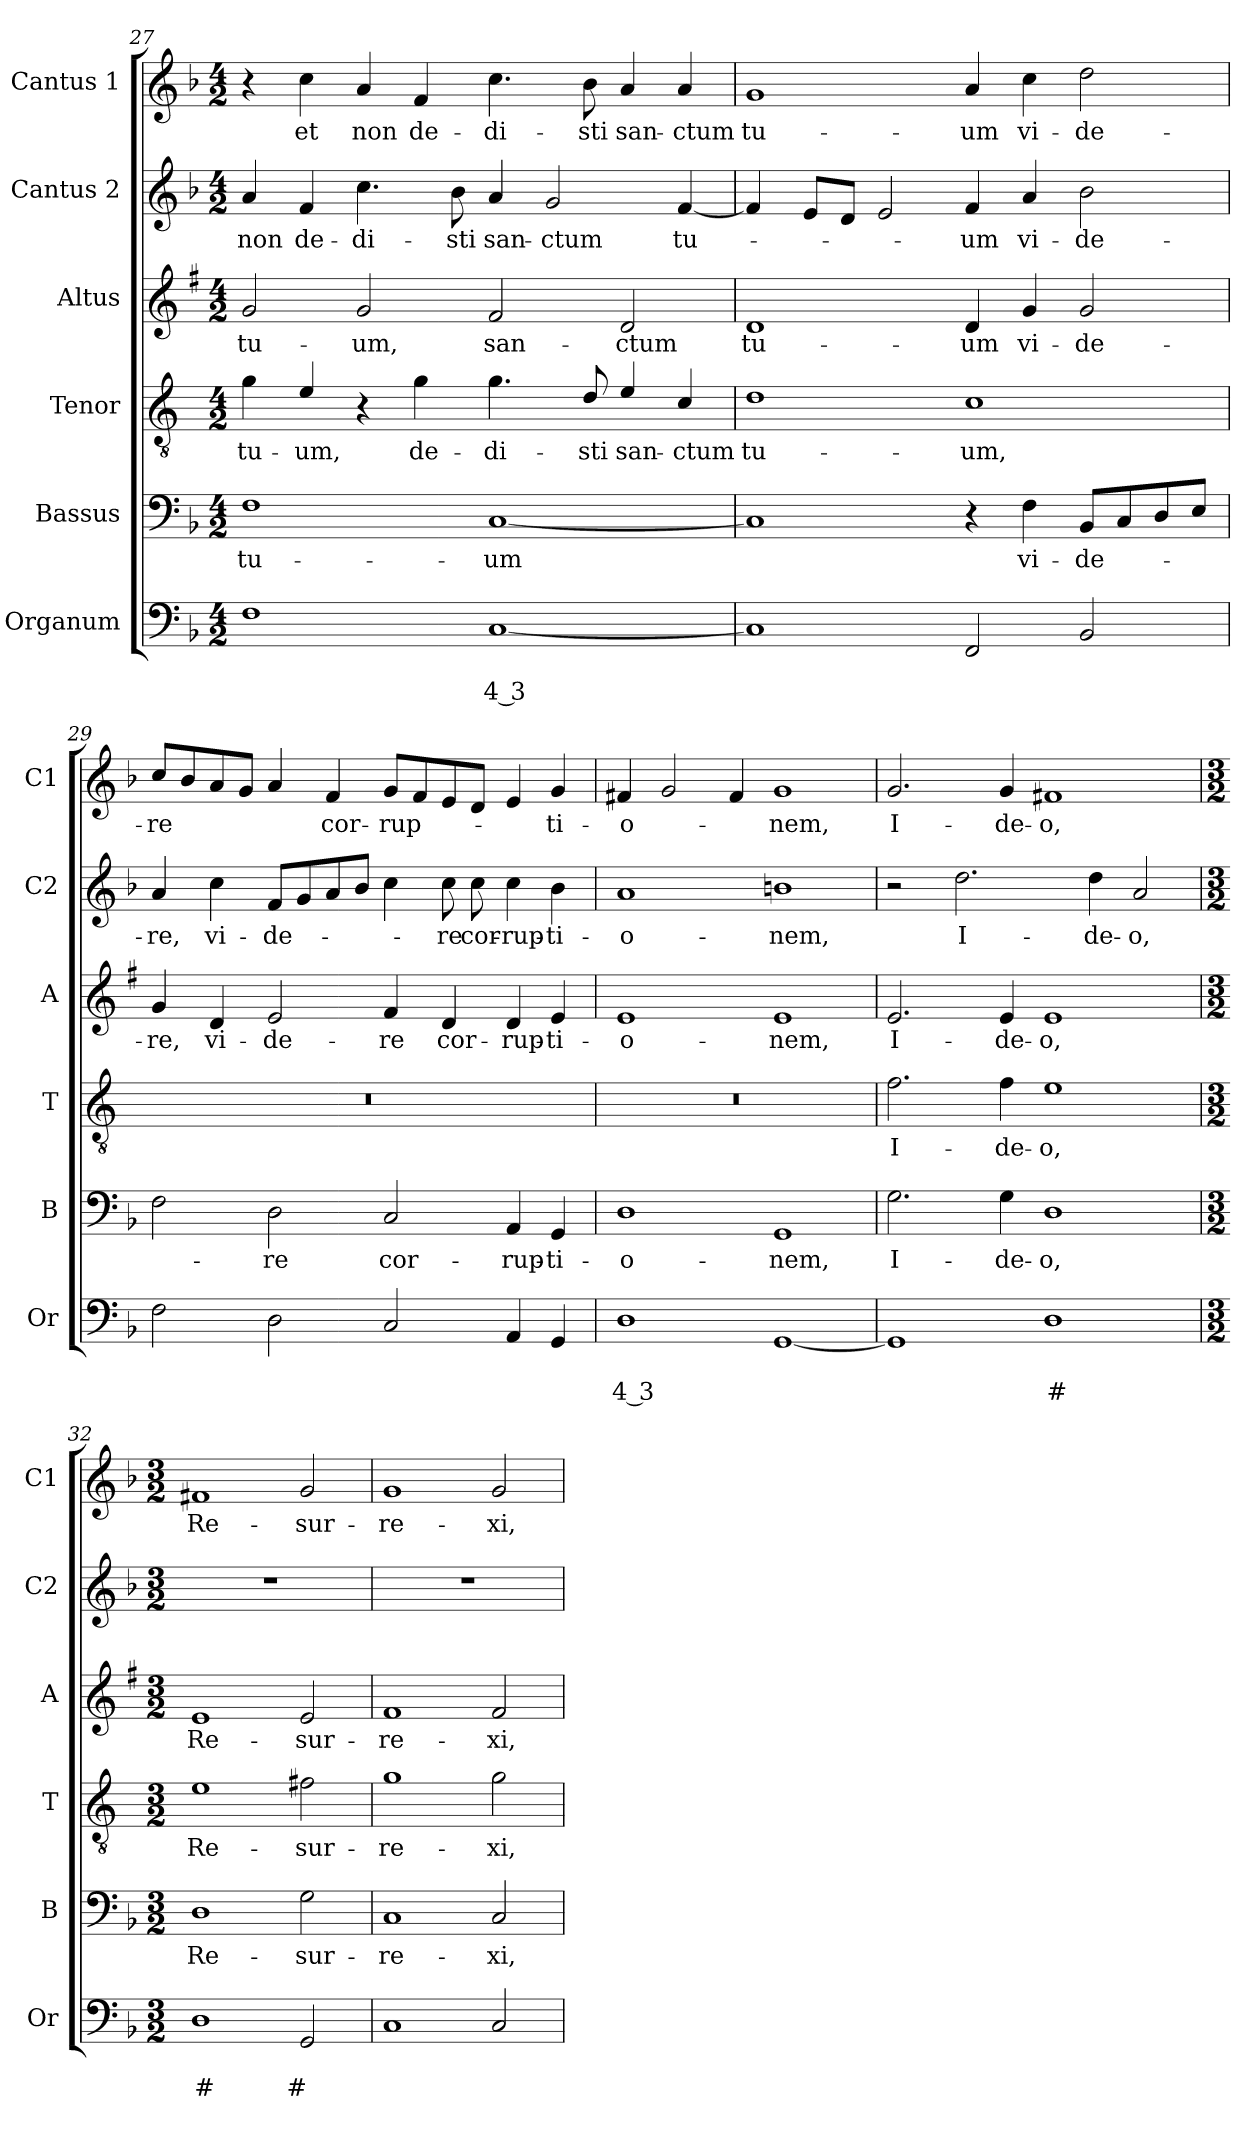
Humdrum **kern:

**kern	**text	**text	**kern	**text	**kern	**text	**kern	**text	**kern	**text	**kern	**text
*part6	*part6	*part6	*part5	*part5	*part4	*part4	*part3	*part3	*part2	*part2	*part1	*part1
*staff6	*staff6	*staff6	*staff5	*staff5	*staff4	*staff4	*staff3	*staff3	*staff2	*staff2	*staff1	*staff1
*I"Organum	*	*	*I"Bassus	*	*I"Tenor	*	*I"Altus	*	*I"Cantus 2	*	*I"Cantus 1	*
*I'Or	*	*	*I'B	*	*I'T	*	*I'A	*	*I'C2	*	*I'C1	*
!!LO:LB:g=z
*clefF4	*	*	*clefF4	*	*clefGv2	*	*clefG2	*	*clefG2	*	*clefG2	*
*	*	*	*	*	*ITrd4c7	*	*ITrd1c2	*	*	*	*	*
*k[b-]	*	*	*k[b-]	*	*k[b-]	*	*k[b-]	*	*k[b-]	*	*k[b-]	*
*F:	*	*	*F:	*	*F:	*	*F:	*	*F:	*	*F:	*
*M4/2	*	*	*M4/2	*	*M4/2	*	*M4/2	*	*M4/2	*	*M4/2	*
=27	=27	=27	=27	=27	=27	=27	=27	=27	=27	=27	=27	=27
!	!	!	!	!LO:LY:b	!	!LO:LY:b	!	!LO:LY:b	!	!LO:LY:b	!	!
1F	.	.	1F	tu-	4c\	tu-	2f/	tu-	4a/	non	4r	.
!	!	!	!	!	!	!LO:LY:b	!	!	!	!LO:LY:b	!	!LO:LY:b
.	.	.	.	.	4A/	-um,	.	.	4f/	de-	4cc\	et
!	!	!	!	!	!	!	!	!LO:LY:b	!	!LO:LY:b	!	!LO:LY:b
.	.	.	.	.	4r	.	2f/	-um,	4.cc\	-di-	4a/	non
!	!	!	!	!	!	!LO:LY:b	!	!	!	!	!	!LO:LY:b
.	.	.	.	.	4c\	de-	.	.	.	.	4f/	de-
!	!	!	!	!	!	!	!	!	!	!LO:LY:b	!	!
.	.	.	.	.	.	.	.	.	8b-\	-sti	.	.
!	!	!LO:LY:b	!	!LO:LY:b	!	!LO:LY:b	!	!LO:LY:b	!	!LO:LY:b	!	!LO:LY:b
[1C	.	4 3	[1C	-um	4.c\	-di-	2e/	san-	4a/	san-	4.cc\	-di-
!	!	!	!	!	!	!	!	!	!	!LO:LY:b	!	!
.	.	.	.	.	.	.	.	.	2g/	-ctum	.	.
!	!	!	!	!	!	!LO:LY:b	!	!	!	!	!	!LO:LY:b
.	.	.	.	.	8G/	-sti	.	.	.	.	8b-\	-sti
!	!	!	!	!	!	!LO:LY:b	!	!LO:LY:b	!	!	!	!LO:LY:b
.	.	.	.	.	4A/	san-	2c/	-ctum	.	.	4a/	san-
!	!	!	!	!	!	!LO:LY:b	!	!	!	!LO:LY:b	!	!LO:LY:b
.	.	.	.	.	4F/	-ctum	.	.	[4f/	tu-	4a/	-ctum
=28	=28	=28	=28	=28	=28	=28	=28	=28	=28	=28	=28	=28
!	!	!	!	!	!	!LO:LY:b	!	!LO:LY:b	!	!	!	!LO:LY:b
1C]	.	.	1C]	.	1G	tu-	1c	tu-	4f/]	.	1g	tu-
.	.	.	.	.	.	.	.	.	8e/L	.	.	.
.	.	.	.	.	.	.	.	.	8d/J	.	.	.
.	.	.	.	.	.	.	.	.	2e/	.	.	.
!	!	!	!	!	!	!LO:LY:b	!	!LO:LY:b	!	!LO:LY:b	!	!LO:LY:b
2FF/	.	.	4r	.	1F	-um,	4c/	-um	4f/	-um	4a/	-um
!	!	!	!	!LO:LY:b	!	!	!	!LO:LY:b	!	!LO:LY:b	!	!LO:LY:b
.	.	.	4F\	vi-	.	.	4f/	vi-	4a/	vi-	4cc\	vi-
!	!	!	!	!LO:LY:b	!	!	!	!LO:LY:b	!	!LO:LY:b	!	!LO:LY:b
2BB-/	.	.	8BB-/L	-de-	.	.	2f/	-de-	2b-\	-de-	2dd\	-de-
.	.	.	8C/	.	.	.	.	.	.	.	.	.
.	.	.	8D/	.	.	.	.	.	.	.	.	.
.	.	.	8E/J	.	.	.	.	.	.	.	.	.
=29	=29	=29	=29	=29	=29	=29	=29	=29	=29	=29	=29	=29
!	!	!	!	!	!	!	!	!LO:LY:b	!	!LO:LY:b	!	!LO:LY:b
2F\	.	.	2F\	.	0r	.	4f/	-re,	4a/	-re,	8cc/L	-re
.	.	.	.	.	.	.	.	.	.	.	8b-/	.
!	!	!	!	!	!	!	!	!LO:LY:b	!	!LO:LY:b	!	!
.	.	.	.	.	.	.	4c/	vi-	4cc\	vi-	8a/	.
.	.	.	.	.	.	.	.	.	.	.	8g/J	.
!	!	!	!	!LO:LY:b	!	!	!	!LO:LY:b	!	!LO:LY:b	!	!
2D\	.	.	2D\	-re	.	.	2d/	-de-	8f/L	-de-	4a/	.
.	.	.	.	.	.	.	.	.	8g/	.	.	.
!	!	!	!	!	!	!	!	!	!	!	!	!LO:LY:b
.	.	.	.	.	.	.	.	.	8a/	.	4f/	cor-
.	.	.	.	.	.	.	.	.	8b-/J	.	.	.
!	!	!	!	!LO:LY:b	!	!	!	!LO:LY:b	!	!	!	!LO:LY:b
2C/	.	.	2C/	cor-	.	.	4e/	-re	4cc\	.	8g/L	-rup-
.	.	.	.	.	.	.	.	.	.	.	8f/	.
!	!	!	!	!	!	!	!	!LO:LY:b	!	!LO:LY:b	!	!
.	.	.	.	.	.	.	4c/	cor-	8cc\	-re	8e/	.
!	!	!	!	!	!	!	!	!	!	!LO:LY:b	!	!
.	.	.	.	.	.	.	.	.	8cc\	cor-	8d/J	.
!	!	!	!	!LO:LY:b	!	!	!	!LO:LY:b	!	!LO:LY:b	!	!
4AA/	.	.	4AA/	-rup-	.	.	4c/	-rup-	4cc\	-rup-	4e/	.
!	!	!	!	!LO:LY:b	!	!	!	!LO:LY:b	!	!LO:LY:b	!	!LO:LY:b
4GG/	.	.	4GG/	-ti-	.	.	4d/	-ti-	4b-\	-ti-	4g/	-ti-
!!LO:PB:g=z
=30	=30	=30	=30	=30	=30	=30	=30	=30	=30	=30	=30	=30
!	!	!LO:LY:b	!	!LO:LY:b	!	!	!	!LO:LY:b	!	!LO:LY:b	!	!LO:LY:b
1D	.	4 3	1D	-o-	0r	.	1d	-o-	1a	-o-	4f#X/	-o-
.	.	.	.	.	.	.	.	.	.	.	2g/	.
.	.	.	.	.	.	.	.	.	.	.	4f#/	.
!	!	!	!	!LO:LY:b	!	!	!	!LO:LY:b	!	!LO:LY:b	!	!LO:LY:b
[1GG	.	.	1GG	-nem,	.	.	1d	-nem,	1bn	-nem,	1g	-nem,
=31	=31	=31	=31	=31	=31	=31	=31	=31	=31	=31	=31	=31
!	!	!	!	!LO:LY:b	!	!LO:LY:b	!	!LO:LY:b	!	!	!	!LO:LY:b
1GG]	.	.	2.G\	I-	2.B-\	I-	2.d/	I-	2r	.	2.g/	I-
!	!	!	!	!	!	!	!	!	!	!LO:LY:b	!	!
.	.	.	.	.	.	.	.	.	2.dd\	I-	.	.
!	!	!	!	!LO:LY:b	!	!LO:LY:b	!	!LO:LY:b	!	!	!	!LO:LY:b
.	.	.	4G\	-de-	4B-\	-de-	4d/	-de-	.	.	4g/	-de-
!	!	!LO:LY:b	!	!LO:LY:b	!	!LO:LY:b	!	!LO:LY:b	!	!	!	!LO:LY:b
1D	.	#	1D	-o,	1A	-o,	1d	-o,	.	.	1f#X	-o,
!	!	!	!	!	!	!	!	!	!	!LO:LY:b	!	!
.	.	.	.	.	.	.	.	.	4dd\	-de-	.	.
!	!	!	!	!	!	!	!	!	!	!LO:LY:b	!	!
.	.	.	.	.	.	.	.	.	2a/	-o,	.	.
=32	=32	=32	=32	=32	=32	=32	=32	=32	=32	=32	=32	=32
*M3/2	*	*	*M3/2	*	*M3/2	*	*M3/2	*	*M3/2	*	*M3/2	*
!	!	!LO:LY:b	!	!LO:LY:b	!	!LO:LY:b	!	!LO:LY:b	!	!	!	!LO:LY:b
1D	.	#	1D	Re-	1A	Re-	1d	Re-	1.r	.	1f#X	Re-
!	!	!LO:LY:b	!	!LO:LY:b	!	!LO:LY:b	!	!LO:LY:b	!	!	!	!LO:LY:b
2GG/	.	#	2G\	-sur-	2Bn\	-sur-	2d/	-sur-	.	.	2g/	-sur-
=33	=33	=33	=33	=33	=33	=33	=33	=33	=33	=33	=33	=33
!	!	!	!	!LO:LY:b	!	!LO:LY:b	!	!LO:LY:b	!	!	!	!LO:LY:b
1C	.	.	1C	-re-	1c	-re-	1e	-re-	1.r	.	1g	-re-
!	!	!	!	!LO:LY:b	!	!LO:LY:b	!	!LO:LY:b	!	!	!	!LO:LY:b
2C/	.	.	2C/	-xi,	2c\	-xi,	2e/	-xi,	.	.	2g/	-xi,
=	=	=	=	=	=	=	=	=	=	=	=	=
*-	*-	*-	*-	*-	*-	*-	*-	*-	*-	*-	*-	*-
